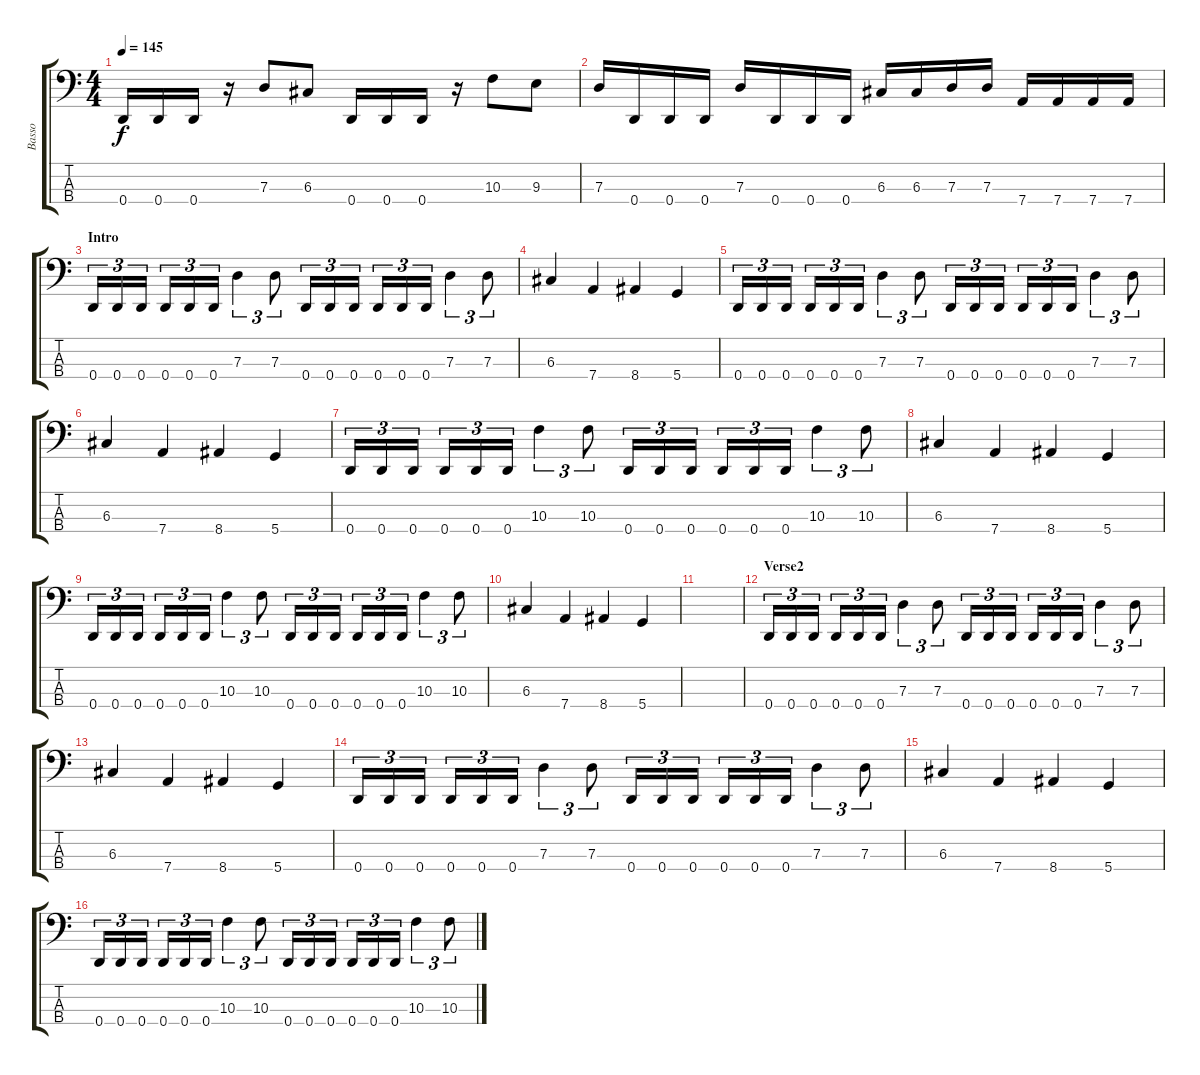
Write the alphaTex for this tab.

\track ("Basso" "Basso") {instrument electricbassfinger}
\staff {score tabs}
\tuning (F2 C2 G1 D1) {hide}
\ts (4 4)
\tempo 145
\clef f4
\ks c
0.4.16{dy f} 0.4.16 0.4.16 r.16 7.3.8 6.3.8 0.4.16 0.4.16 0.4.16 r.16 10.3.8 9.3.8 |
7.3.16 0.4.16 0.4.16 0.4.16 7.3.16 0.4.16 0.4.16 0.4.16 6.3.16 6.3.16 7.3.16 7.3.16 7.4.16 7.4.16 7.4.16 7.4.16 |
\section ("" "Intro")
0.4.16{tu (3 2)} 0.4.16{tu (3 2)} 0.4.16{tu (3 2)} 0.4.16{tu (3 2)} 0.4.16{tu (3 2)} 0.4.16{tu (3 2)} 7.3.4{tu (3 2)} 7.3.8{tu (3 2)} 0.4.16{tu (3 2)} 0.4.16{tu (3 2)} 0.4.16{tu (3 2)} 0.4.16{tu (3 2)} 0.4.16{tu (3 2)} 0.4.16{tu (3 2)} 7.3.4{tu (3 2)} 7.3.8{tu (3 2)} |
6.3.4 7.4.4 8.4.4 5.4.4 |
0.4.16{tu (3 2)} 0.4.16{tu (3 2)} 0.4.16{tu (3 2)} 0.4.16{tu (3 2)} 0.4.16{tu (3 2)} 0.4.16{tu (3 2)} 7.3.4{tu (3 2)} 7.3.8{tu (3 2)} 0.4.16{tu (3 2)} 0.4.16{tu (3 2)} 0.4.16{tu (3 2)} 0.4.16{tu (3 2)} 0.4.16{tu (3 2)} 0.4.16{tu (3 2)} 7.3.4{tu (3 2)} 7.3.8{tu (3 2)} |
6.3.4 7.4.4 8.4.4 5.4.4 |
0.4.16{tu (3 2)} 0.4.16{tu (3 2)} 0.4.16{tu (3 2)} 0.4.16{tu (3 2)} 0.4.16{tu (3 2)} 0.4.16{tu (3 2)} 10.3.4{tu (3 2)} 10.3.8{tu (3 2)} 0.4.16{tu (3 2)} 0.4.16{tu (3 2)} 0.4.16{tu (3 2)} 0.4.16{tu (3 2)} 0.4.16{tu (3 2)} 0.4.16{tu (3 2)} 10.3.4{tu (3 2)} 10.3.8{tu (3 2)} |
6.3.4 7.4.4 8.4.4 5.4.4 |
0.4.16{tu (3 2)} 0.4.16{tu (3 2)} 0.4.16{tu (3 2)} 0.4.16{tu (3 2)} 0.4.16{tu (3 2)} 0.4.16{tu (3 2)} 10.3.4{tu (3 2)} 10.3.8{tu (3 2)} 0.4.16{tu (3 2)} 0.4.16{tu (3 2)} 0.4.16{tu (3 2)} 0.4.16{tu (3 2)} 0.4.16{tu (3 2)} 0.4.16{tu (3 2)} 10.3.4{tu (3 2)} 10.3.8{tu (3 2)} |
6.3.4 7.4.4 8.4.4 5.4.4 |
|
\section ("" "Verse2")
0.4.16{tu (3 2)} 0.4.16{tu (3 2)} 0.4.16{tu (3 2)} 0.4.16{tu (3 2)} 0.4.16{tu (3 2)} 0.4.16{tu (3 2)} 7.3.4{tu (3 2)} 7.3.8{tu (3 2)} 0.4.16{tu (3 2)} 0.4.16{tu (3 2)} 0.4.16{tu (3 2)} 0.4.16{tu (3 2)} 0.4.16{tu (3 2)} 0.4.16{tu (3 2)} 7.3.4{tu (3 2)} 7.3.8{tu (3 2)} |
6.3.4 7.4.4 8.4.4 5.4.4 |
0.4.16{tu (3 2)} 0.4.16{tu (3 2)} 0.4.16{tu (3 2)} 0.4.16{tu (3 2)} 0.4.16{tu (3 2)} 0.4.16{tu (3 2)} 7.3.4{tu (3 2)} 7.3.8{tu (3 2)} 0.4.16{tu (3 2)} 0.4.16{tu (3 2)} 0.4.16{tu (3 2)} 0.4.16{tu (3 2)} 0.4.16{tu (3 2)} 0.4.16{tu (3 2)} 7.3.4{tu (3 2)} 7.3.8{tu (3 2)} |
6.3.4 7.4.4 8.4.4 5.4.4 |
0.4.16{tu (3 2)} 0.4.16{tu (3 2)} 0.4.16{tu (3 2)} 0.4.16{tu (3 2)} 0.4.16{tu (3 2)} 0.4.16{tu (3 2)} 10.3.4{tu (3 2)} 10.3.8{tu (3 2)} 0.4.16{tu (3 2)} 0.4.16{tu (3 2)} 0.4.16{tu (3 2)} 0.4.16{tu (3 2)} 0.4.16{tu (3 2)} 0.4.16{tu (3 2)} 10.3.4{tu (3 2)} 10.3.8{tu (3 2)}
